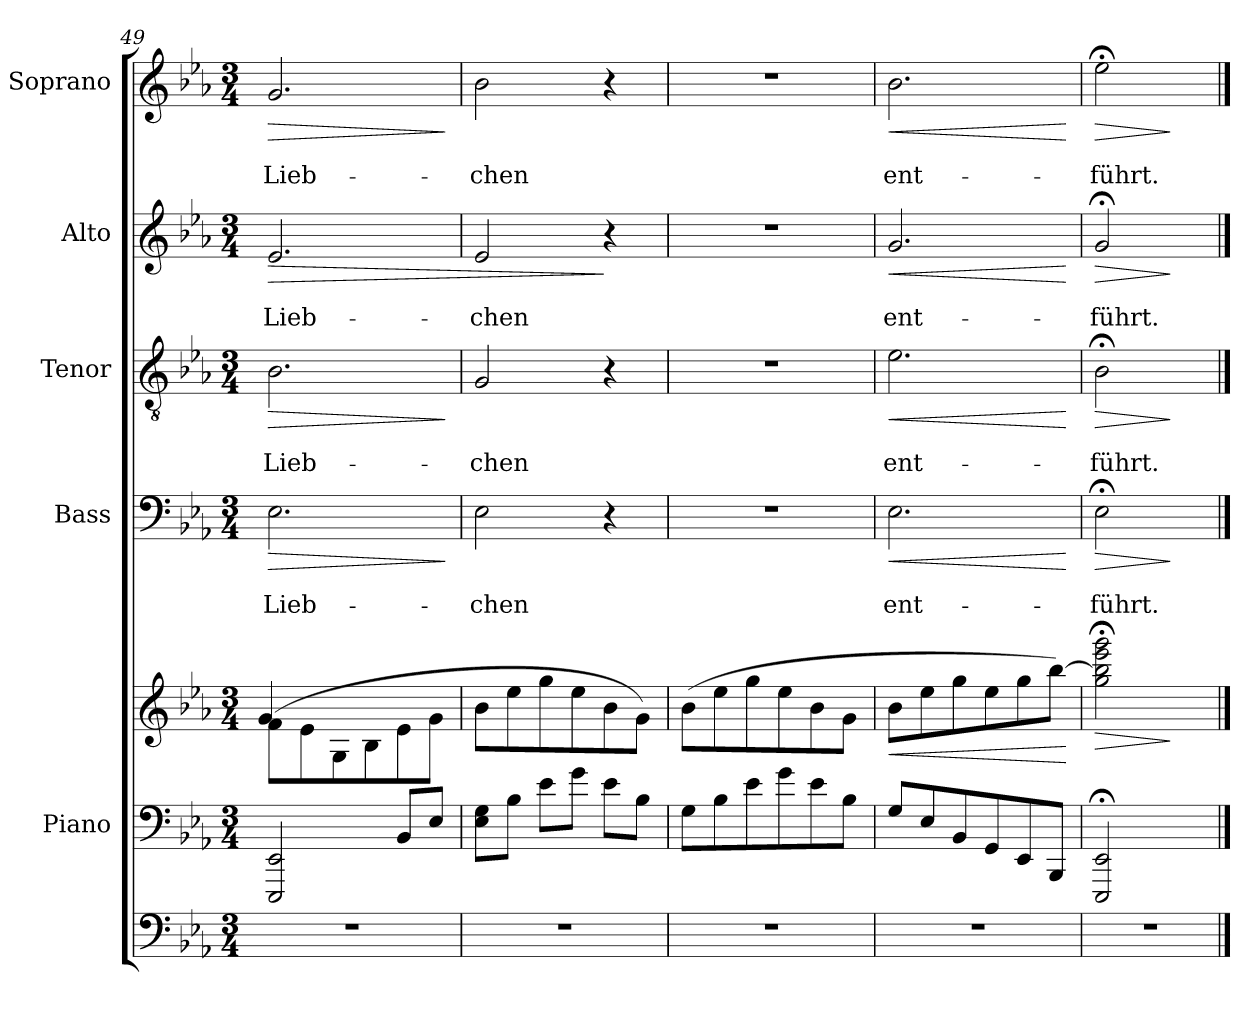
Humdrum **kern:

**kern	**kern	**kern	**dynam	**kern	**text	**text	**dynam	**kern	**text	**text	**dynam	**kern	**text	**text	**dynam	**kern	**text	**text	**dynam
*part6	*part5	*part5	*part5	*part4	*part4	*part4	*part4	*part3	*part3	*part3	*part3	*part2	*part2	*part2	*part2	*part1	*part1	*part1	*part1
*staff7	*staff6	*staff5	*staff5/6	*staff4	*staff4	*staff4	*staff4	*staff3	*staff3	*staff3	*staff3	*staff2	*staff2	*staff2	*staff2	*staff1	*staff1	*staff1	*staff1
*	*I"Piano	*	*	*I"Bass	*	*	*	*I"Tenor	*	*	*	*I"Alto	*	*	*	*I"Soprano	*	*	*
*clefF4	*clefF4	*clefG2	*	*clefF4	*	*	*	*clefGv2	*	*	*	*clefG2	*	*	*	*clefG2	*	*	*
*k[b-e-a-]	*k[b-e-a-]	*k[b-e-a-]	*	*k[b-e-a-]	*	*	*	*k[b-e-a-]	*	*	*	*k[b-e-a-]	*	*	*	*k[b-e-a-]	*	*	*
*E-:	*E-:	*E-:	*	*E-:	*	*	*	*E-:	*	*	*	*E-:	*	*	*	*E-:	*	*	*
*M3/4	*M3/4	*M3/4	*	*M3/4	*	*	*	*M3/4	*	*	*	*M3/4	*	*	*	*M3/4	*	*	*
=49	=49	=49	=49	=49	=49	=49	=49	=49	=49	=49	=49	=49	=49	=49	=49	=49	=49	=49	=49
*	*	*^	*	*	*	*	*	*	*	*	*	*	*	*	*	*	*	*	*
!	!	!	!	!	!	!	!	!LO:HP:b	!	!	!	!LO:HP:b	!	!	!	!LO:HP:b	!	!	!	!LO:HP:b
2.r	2EEE-/ 2EE-/	(8f\L	4g/	.	2.E-\	.	Lieb-	>	2.B-\	.	Lieb-	>	2.e-/	.	Lieb-	>	2.g/	.	Lieb-	>
.	.	8e-\	.	.	.	.	.	.	.	.	.	.	.	.	.	.	.	.	.	.
.	.	8G\	2ryy	.	.	.	.	.	.	.	.	.	.	.	.	.	.	.	.	.
.	.	8B-\	.	.	.	.	.	.	.	.	.	.	.	.	.	.	.	.	.	.
.	8BB-/L	8e-\	.	.	.	.	.	.	.	.	.	.	.	.	.	.	.	.	.	.
.	8E-/J	8g\J	.	.	.	.	.	.	.	.	.	.	.	.	.	.	.	.	.	.
*	*	*v	*v	*	*	*	*	*	*	*	*	*	*	*	*	*	*	*	*	*
.	.	.	.	.	.	.	]	.	.	.	]	.	.	.	.	.	.	.	]
=50	=50	=50	=50	=50	=50	=50	=50	=50	=50	=50	=50	=50	=50	=50	=50	=50	=50	=50	=50
2.r	8E-\ 8G\L	8b-\L	.	2E-\	.	-chen	.	2G/	.	-chen	.	2e-/	.	-chen	.	2b-\	.	-chen	.
.	8B-\J	8ee-\	.	.	.	.	.	.	.	.	.	.	.	.	.	.	.	.	.
.	8e-\L	8gg\	.	.	.	.	.	.	.	.	.	.	.	.	.	.	.	.	.
.	8g\J	8ee-\	.	.	.	.	.	.	.	.	.	.	.	.	.	.	.	.	.
.	8e-\L	8b-\	.	4r	.	.	.	4r	.	.	.	4r	.	.	]	4r	.	.	.
.	8B-\J	8g\J)	.	.	.	.	.	.	.	.	.	.	.	.	.	.	.	.	.
=51	=51	=51	=51	=51	=51	=51	=51	=51	=51	=51	=51	=51	=51	=51	=51	=51	=51	=51	=51
2.r	8G\L	(8b-\L	.	2.r	.	.	.	2.r	.	.	.	2.r	.	.	.	2.r	.	.	.
.	8B-\	8ee-\	.	.	.	.	.	.	.	.	.	.	.	.	.	.	.	.	.
.	8e-\	8gg\	.	.	.	.	.	.	.	.	.	.	.	.	.	.	.	.	.
.	8g\	8ee-\	.	.	.	.	.	.	.	.	.	.	.	.	.	.	.	.	.
.	8e-\	8b-\	.	.	.	.	.	.	.	.	.	.	.	.	.	.	.	.	.
.	8B-\J	8g\J	.	.	.	.	.	.	.	.	.	.	.	.	.	.	.	.	.
=52	=52	=52	=52	=52	=52	=52	=52	=52	=52	=52	=52	=52	=52	=52	=52	=52	=52	=52	=52
!	!	!	!LO:HP:b	!	!	!	!LO:HP:b	!	!	!	!LO:HP:b	!	!	!	!LO:HP:b	!	!	!	!LO:HP:b
2.r	8G/L	8b-\L	<	2.E-\	.	ent-	<	2.e-\	.	ent-	<	2.g/	.	ent-	<	2.b-\	.	ent-	<
.	8E-/	8ee-\	.	.	.	.	.	.	.	.	.	.	.	.	.	.	.	.	.
.	8BB-/	8gg\	.	.	.	.	.	.	.	.	.	.	.	.	.	.	.	.	.
.	8GG/	8ee-\	.	.	.	.	.	.	.	.	.	.	.	.	.	.	.	.	.
.	8EE-/	8gg\	.	.	.	.	.	.	.	.	.	.	.	.	.	.	.	.	.
.	8BBB-/J	[8bb-\J)	.	.	.	.	.	.	.	.	.	.	.	.	.	.	.	.	.
.	.	.	[	.	.	.	[	.	.	.	[	.	.	.	[	.	.	.	[
=53	=53	=53	=53	=53	=53	=53	=53	=53	=53	=53	=53	=53	=53	=53	=53	=53	=53	=53	=53
!	!	!	!LO:HP:b	!	!	!	!LO:HP:b	!	!	!	!LO:HP:b	!	!	!	!LO:HP:b	!	!	!	!LO:HP:b
2.r	2EEE-/;< 2EE-/;<	2gg\;< 2bb-\];< 2eee-\;< 2ggg\;<	>	2E-;<\	.	-führt.	>	2B-;<\	.	-führt.	>	2g;</	.	-führt.	>	2ee-;<\	.	-führt.	>
.	4ryy	4ryy	]	4ryy	.	.	]	4ryy	.	.	]	4ryy	.	.	]	4ryy	.	.	]
==	==	==	==	==	==	==	==	==	==	==	==	==	==	==	==	==	==	==	==
*-	*-	*-	*-	*-	*-	*-	*-	*-	*-	*-	*-	*-	*-	*-	*-	*-	*-	*-	*-
